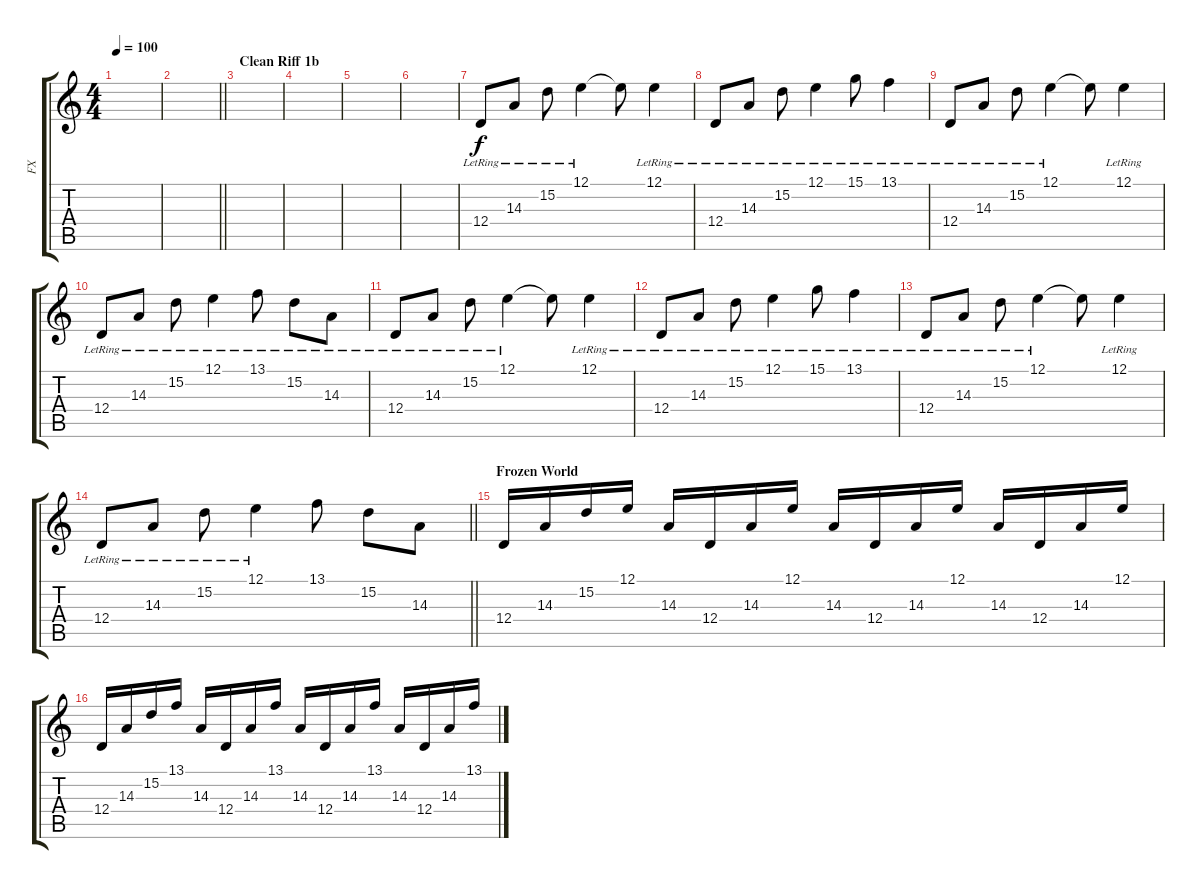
\track ("FX" "FX") {instrument fx7echoes}
\staff {score tabs}
\tuning (E4 B3 G3 D3 A2 E2) {hide}
\ts (4 4)
\tempo 100
\clef g2
\ks c
|
\barLineRight lightlight
|
\section ("" "Clean Riff 1b")
|
|
|
|
12.4{lr}.8{volume 4} 14.3{lr}.8 15.2{lr}.8 12.1{lr}.4 12.1{t}.8 12.1{lr}.4 |
12.4{lr}.8 14.3{lr}.8 15.2{lr}.8 12.1{lr}.4 15.1{lr}.8 13.1{lr}.4 |
12.4{lr}.8 14.3{lr}.8 15.2{lr}.8 12.1{lr}.4 12.1{t}.8 12.1{lr}.4 |
12.4{lr}.8 14.3{lr}.8 15.2{lr}.8 12.1{lr}.4 13.1{lr}.8 15.2{lr}.8 14.3{lr}.8 |
12.4{lr}.8 14.3{lr}.8 15.2{lr}.8 12.1{lr}.4 12.1{t}.8 12.1{lr}.4 |
12.4{lr}.8 14.3{lr}.8 15.2{lr}.8 12.1{lr}.4 15.1{lr}.8 13.1{lr}.4 |
12.4{lr}.8 14.3{lr}.8 15.2{lr}.8 12.1{lr}.4 12.1{t}.8 12.1{lr}.4 |
\barLineRight lightlight
12.4{lr}.8 14.3{lr}.8 15.2{lr}.8 12.1{lr}.4 13.1.8 15.2.8 14.3.8 |
\section ("" "Frozen World")
12.4.16 14.3.16 15.2.16 12.1.16 14.3.16 12.4.16 14.3.16 12.1.16 14.3.16 12.4.16 14.3.16 12.1.16 14.3.16 12.4.16 14.3.16 12.1.16 |
12.4.16 14.3.16 15.2.16 13.1.16 14.3.16 12.4.16 14.3.16 13.1.16 14.3.16 12.4.16 14.3.16 13.1.16 14.3.16 12.4.16 14.3.16 13.1.16
